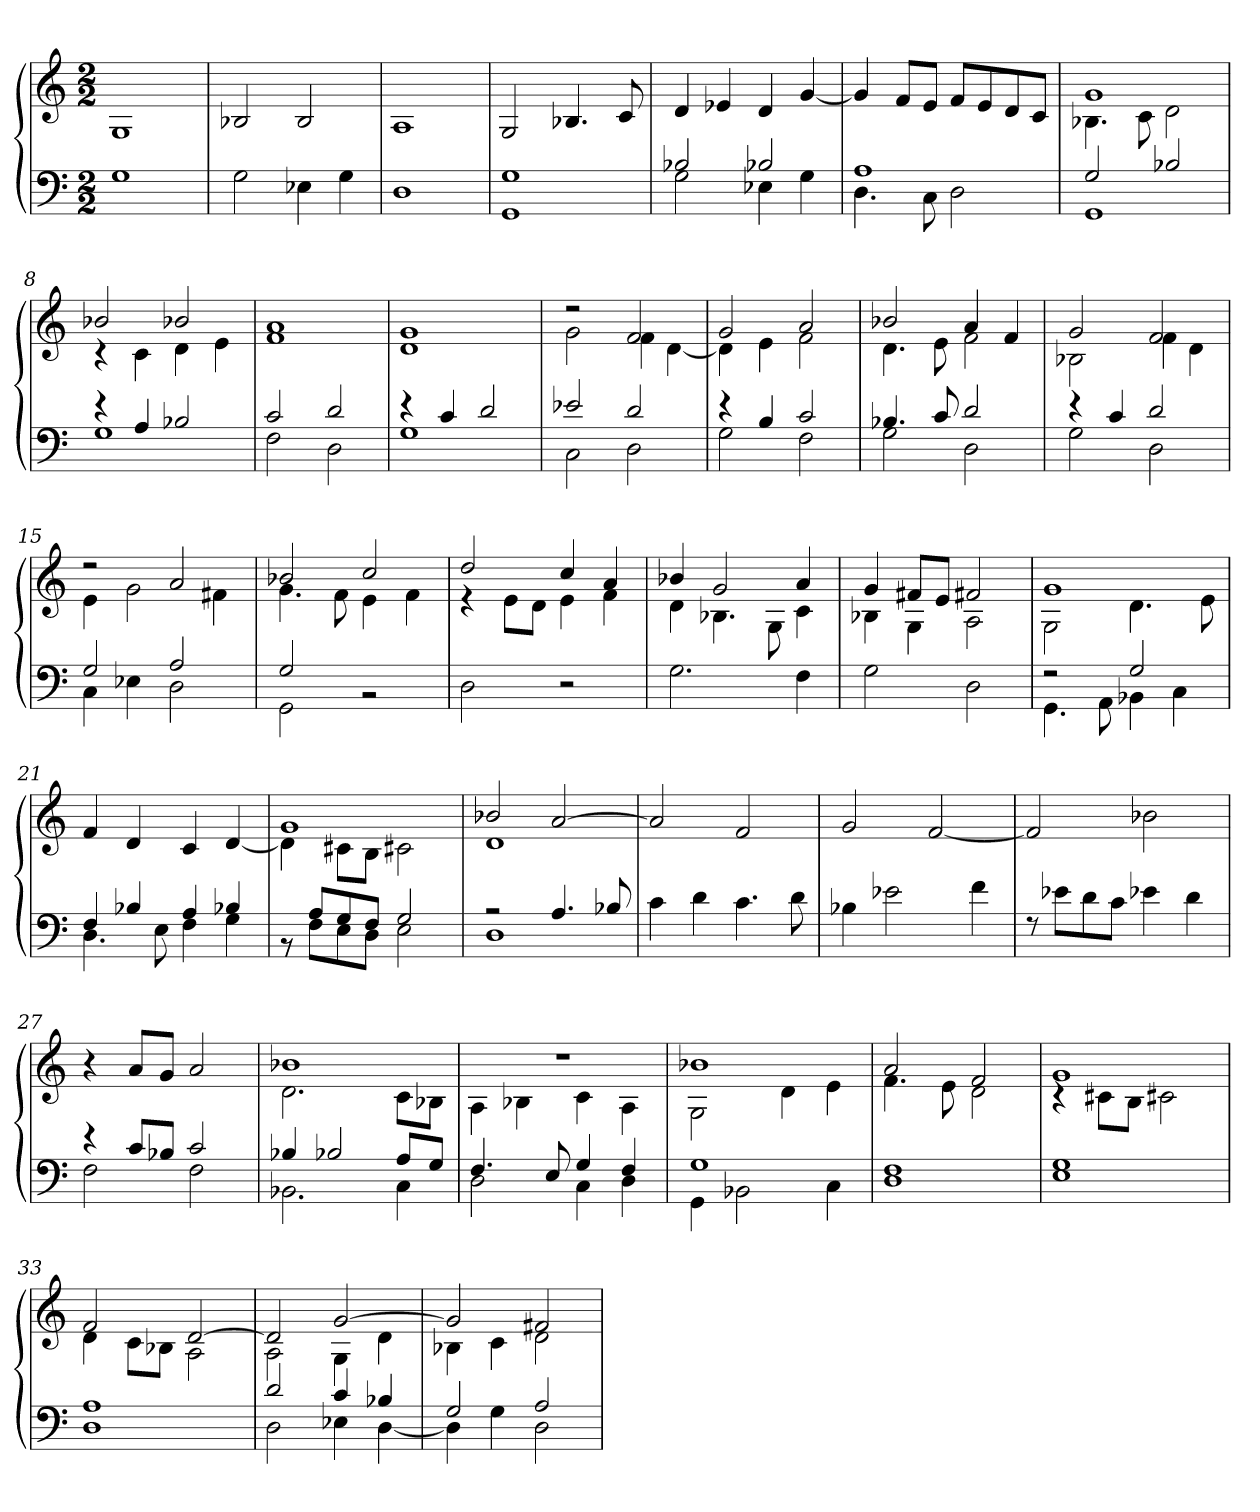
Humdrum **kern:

**kern	**kern
*part1	*part1
*staff2	*staff1
*clefF4	*clefG2
*k[]	*k[]
*M2/2	*M2/2
=1	=1
1G	1G
=2	=2
2G	2B-X
4E-X	2B-
4G	.
=3	=3
1D	1A
=4	=4
*^	*
1G	1GG	2G
.	.	4.B-X
.	.	8c
=5	=5	=5
2B-X	2G	4d
.	.	4e-X
2B-X	4E-X	4d
.	4G	[4g
=6	=6	=6
1A	4.D	4g]
.	.	8fL
.	8C	8eJ
.	2D	8fL
.	.	8e
.	.	8d
.	.	8cJ
=7	=7	=7
*	*	*^
2G	1GG	1g	4.B-X
.	.	.	8c
2B-X	.	.	2d
=8	=8	=8	=8
4re	1G	2b-X	4rc
4A	.	.	4c
2B-X	.	2b-X	4d
.	.	.	4e
=9	=9	=9	=9
2c	2F	1a	1f
2d	2D	.	.
=10	=10	=10	=10
4re	1G	1d	1g
4c	.	.	.
2d	.	.	.
=11	=11	=11	=11
2e-X	2C	2rdd	2g
2d	2D	2f	4f
.	.	.	[4d
=12	=12	=12	=12
4re	2G	2g	4d]
4B	.	.	4e
2c	2F	2a	2f
=13	=13	=13	=13
4.B-X	2G	2b-X	4.d
8c	.	.	8e
2d	2D	4a	2f
.	.	4f	.
=14	=14	=14	=14
4re	2G	2g	2B-X
4c	.	.	.
2d	2D	2f	4f
.	.	.	4d
=15	=15	=15	=15
2G	4C	2rdd	4e
.	4E-X	.	2g
2A	2D	2a	.
.	.	.	4f#X
=16	=16	=16	=16
2G	2GG	2b-X	4.g
.	.	.	8f
2rBB	2rBB	2cc	4e
.	.	.	4f
*v	*v	*	*
=17	=17	=17
2D	2dd	4re
.	.	8eL
.	.	8dJ
2r	4cc	4e
.	4a	4f
=18	=18	=18
2.G	4b-X	4d
.	2g	4.B-X
.	.	8G
4F	4a	4c
=19	=19	=19
2G	4g	4B-X
.	8f#XL	4G
.	8eJ	.
2D	2f#X	2A
=20	=20	=20
*^	*	*
2rF	4.GG	1g	2G
.	8AA	.	.
2G	4BB-X	.	4.d
.	4C	.	.
.	.	.	8e
*	*	*v	*v
=21	=21	=21
4F	4.D	4f
4B-X	.	4d
.	8E	.
4A	4F	4c
4B-X	4G	[4d
=22	=22	=22
*	*	*^
8rBB	8rBB	1g	4d]
8AL	8FL	.	.
8G	8E	.	8c#XL
8FJ	8DJ	.	8BJ
2G	2E	.	2c#X
=23	=23	=23	=23
2rA	1D	2b-X	1d
4.A	.	[2a	.
8B-X	.	.	.
*v	*v	*	*
*	*v	*v
=24	=24
4c	2a]
4d	.
4.c	2f
8d	.
=25	=25
4B-X	2g
2e-X	.
.	[2f
4f	.
=26	=26
8rF	2f]
8e-XL	.
8d	.
8cJ	.
4e-X	2b-X
4d	.
=27	=27
*^	*
4re	2F	4r
8cL	.	8aL
8B-XJ	.	8gJ
2c	2F	2a
=28	=28	=28
*	*	*^
4B-X	2.BB-X	1b-X	2.d
2B-X	.	.	.
8AL	4C	.	8cL
8GJ	.	.	8B-XJ
=29	=29	=29	=29
4.F	2D	1r	4A
.	.	.	4B-X
8E	.	.	.
4G	4C	.	4c
4F	4D	.	4A
=30	=30	=30	=30
1G	4GG	1b-X	2G
.	2BB-X	.	.
.	.	.	4d
.	4C	.	4e
=31	=31	=31	=31
1F	1D	2a	4.f
.	.	.	8e
.	.	2f	2d
=32	=32	=32	=32
1E	1G	1g	4rc
.	.	.	8c#XL
.	.	.	8BJ
.	.	.	2c#X
=33	=33	=33	=33
1D	1A	2f	4d
.	.	.	8cL
.	.	.	8B-XJ
.	.	[2d	2A
=34	=34	=34	=34
2d	2D	2d]	2A
4c	4E-X	[2g	4G
4B-X	[4D	.	4d
=35	=35	=35	=35
2G	4D]	2g]	4B-X
.	4G	.	4c
2A	2D	2f#X	2d
*v	*v	*	*
*	*v	*v
=	=
*-	*-
